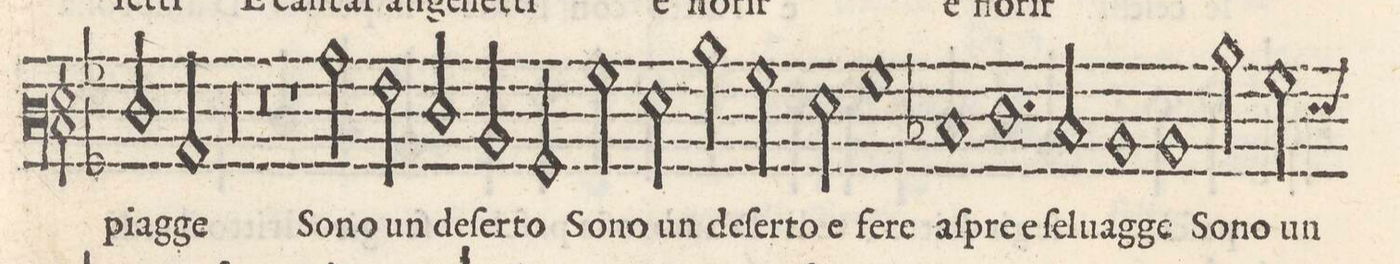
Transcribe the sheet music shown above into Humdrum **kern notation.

**kern	**text
*I"BASSO	*
*clefF3	*
*k[b-]	*
*met(C)	*
*M2/1	*
2F/	piag-
2C/	-ge
=22-	=22-
00r	.
=23-	=23-
=24-	=24-
0r	.
=25-	=25-
1r	.
2c\	So-
2A\	-no_un
=26-	=26-
2F/	-de-
2D/	ſer-
2BB-/	-to
2B-\	So-
=27-	=27-
2G\	-no_un
2d\	-de-
2B-\	ſer-
2G\	-to_e
=28-	=28-
1B-	fe-
1E-X	-re_a-
=29-	=29-
1.F	-ſpre_e
2Eny/	ſel-
=30-	=30-
1D	-uag-
1D	-ge
=31-	=31-
2d\	So-
2B-\	-no_un
*custos:G	*
*-	*-
